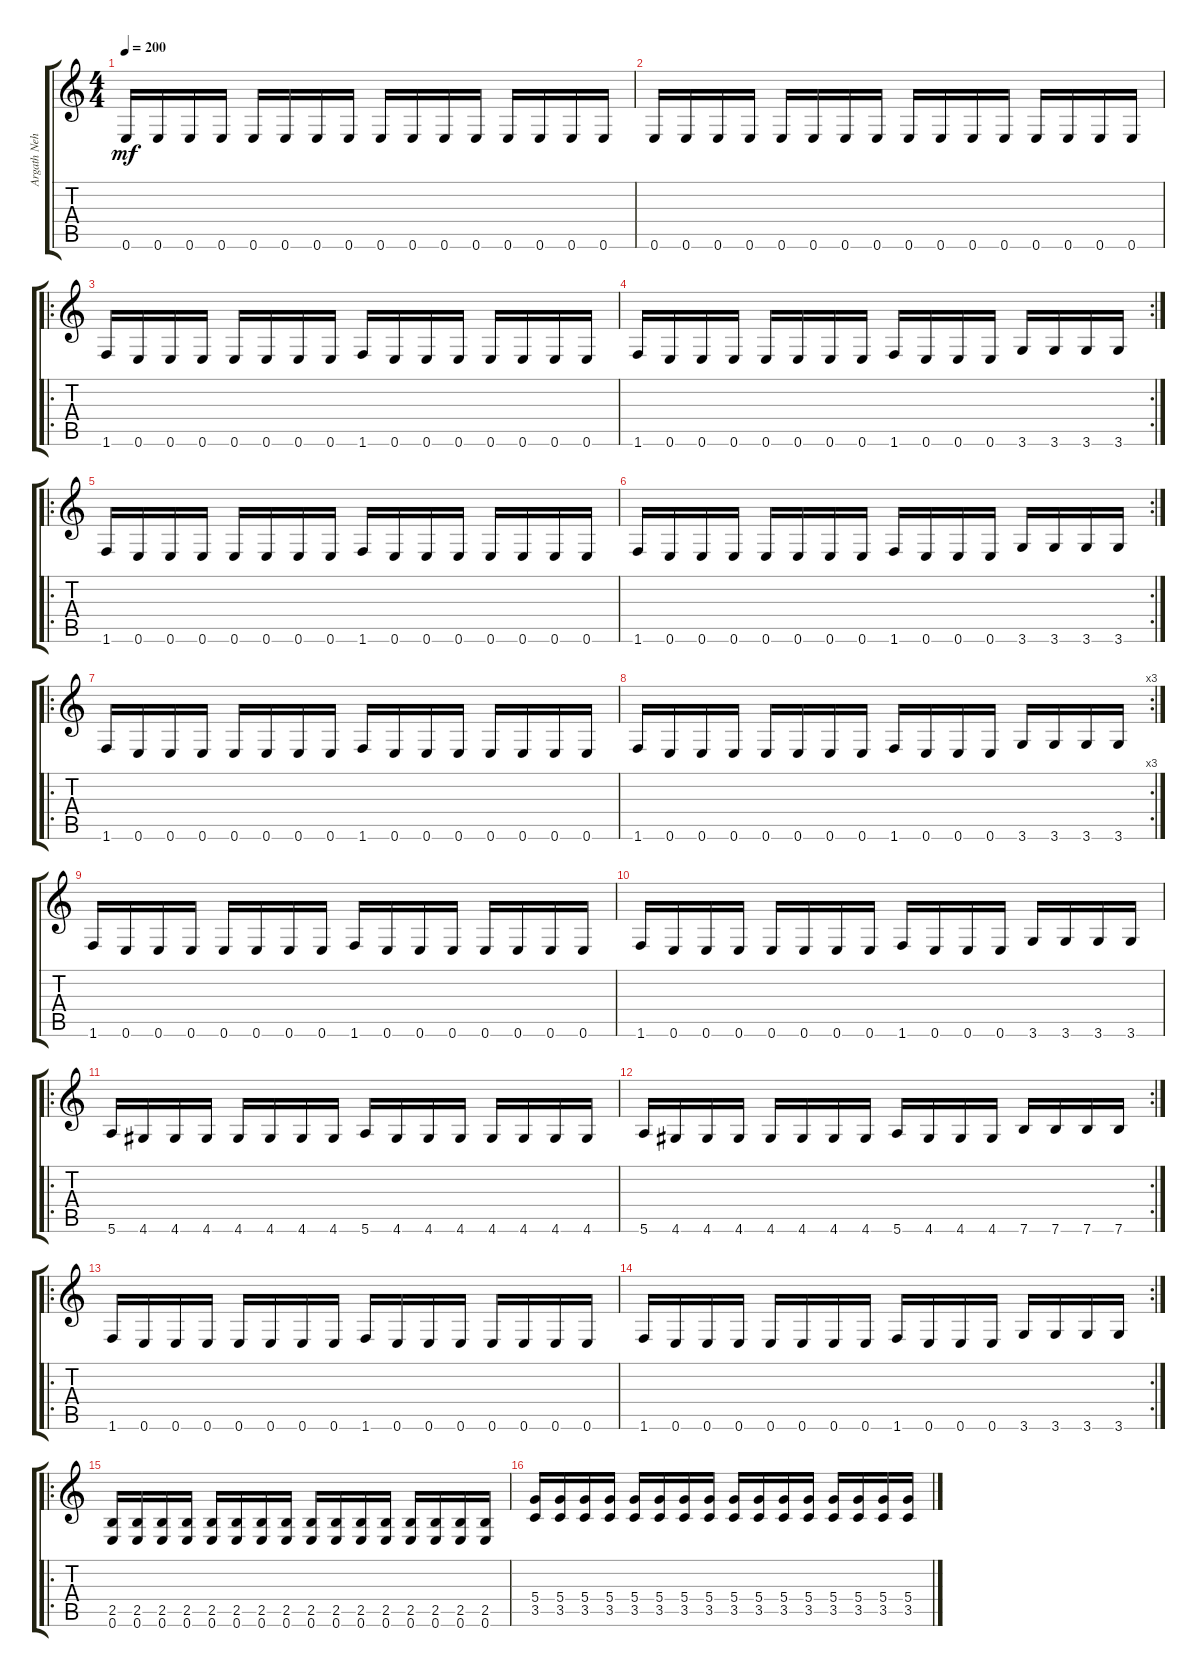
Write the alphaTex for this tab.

\track ("Argath Nehrim Narvokh" "Argath Neh") {instrument overdrivenguitar}
\staff {score tabs}
\tuning (E4 B3 G3 D3 A2 E2) {hide}
\ts (4 4)
\tempo 200
\clef g2
\ks c
0.6.16{dy mf instrument overdrivenguitar} 0.6.16 0.6.16 0.6.16 0.6.16 0.6.16 0.6.16 0.6.16 0.6.16 0.6.16 0.6.16 0.6.16 0.6.16 0.6.16 0.6.16 0.6.16 |
0.6.16 0.6.16 0.6.16 0.6.16 0.6.16 0.6.16 0.6.16 0.6.16 0.6.16 0.6.16 0.6.16 0.6.16 0.6.16 0.6.16 0.6.16 0.6.16 |
\ro
1.6.16 0.6.16 0.6.16 0.6.16 0.6.16 0.6.16 0.6.16 0.6.16 1.6.16 0.6.16 0.6.16 0.6.16 0.6.16 0.6.16 0.6.16 0.6.16 |
\rc 2
1.6.16 0.6.16 0.6.16 0.6.16 0.6.16 0.6.16 0.6.16 0.6.16 1.6.16 0.6.16 0.6.16 0.6.16 3.6.16 3.6.16 3.6.16 3.6.16 |
\ro
1.6.16 0.6.16 0.6.16 0.6.16 0.6.16 0.6.16 0.6.16 0.6.16 1.6.16 0.6.16 0.6.16 0.6.16 0.6.16 0.6.16 0.6.16 0.6.16 |
\rc 2
1.6.16 0.6.16 0.6.16 0.6.16 0.6.16 0.6.16 0.6.16 0.6.16 1.6.16 0.6.16 0.6.16 0.6.16 3.6.16 3.6.16 3.6.16 3.6.16 |
\ro
1.6.16 0.6.16 0.6.16 0.6.16 0.6.16 0.6.16 0.6.16 0.6.16 1.6.16 0.6.16 0.6.16 0.6.16 0.6.16 0.6.16 0.6.16 0.6.16 |
\rc 3
1.6.16 0.6.16 0.6.16 0.6.16 0.6.16 0.6.16 0.6.16 0.6.16 1.6.16 0.6.16 0.6.16 0.6.16 3.6.16 3.6.16 3.6.16 3.6.16 |
1.6.16 0.6.16 0.6.16 0.6.16 0.6.16 0.6.16 0.6.16 0.6.16 1.6.16 0.6.16 0.6.16 0.6.16 0.6.16 0.6.16 0.6.16 0.6.16 |
1.6.16 0.6.16 0.6.16 0.6.16 0.6.16 0.6.16 0.6.16 0.6.16 1.6.16 0.6.16 0.6.16 0.6.16 3.6.16 3.6.16 3.6.16 3.6.16 |
\ro
5.6.16 4.6.16 4.6.16 4.6.16 4.6.16 4.6.16 4.6.16 4.6.16 5.6.16 4.6.16 4.6.16 4.6.16 4.6.16 4.6.16 4.6.16 4.6.16 |
\rc 2
5.6.16 4.6.16 4.6.16 4.6.16 4.6.16 4.6.16 4.6.16 4.6.16 5.6.16 4.6.16 4.6.16 4.6.16 7.6.16 7.6.16 7.6.16 7.6.16 |
\ro
1.6.16 0.6.16 0.6.16 0.6.16 0.6.16 0.6.16 0.6.16 0.6.16 1.6.16 0.6.16 0.6.16 0.6.16 0.6.16 0.6.16 0.6.16 0.6.16 |
\rc 2
1.6.16 0.6.16 0.6.16 0.6.16 0.6.16 0.6.16 0.6.16 0.6.16 1.6.16 0.6.16 0.6.16 0.6.16 3.6.16 3.6.16 3.6.16 3.6.16 |
\ro
(2.5 0.6).16 (2.5 0.6).16 (2.5 0.6).16 (2.5 0.6).16 (2.5 0.6).16 (2.5 0.6).16 (2.5 0.6).16 (2.5 0.6).16 (2.5 0.6).16 (2.5 0.6).16 (2.5 0.6).16 (2.5 0.6).16 (2.5 0.6).16 (2.5 0.6).16 (2.5 0.6).16 (2.5 0.6).16 |
(5.4 3.5).16 (5.4 3.5).16 (5.4 3.5).16 (5.4 3.5).16 (5.4 3.5).16 (5.4 3.5).16 (5.4 3.5).16 (5.4 3.5).16 (5.4 3.5).16 (5.4 3.5).16 (5.4 3.5).16 (5.4 3.5).16 (5.4 3.5).16 (5.4 3.5).16 (5.4 3.5).16 (5.4 3.5).16
